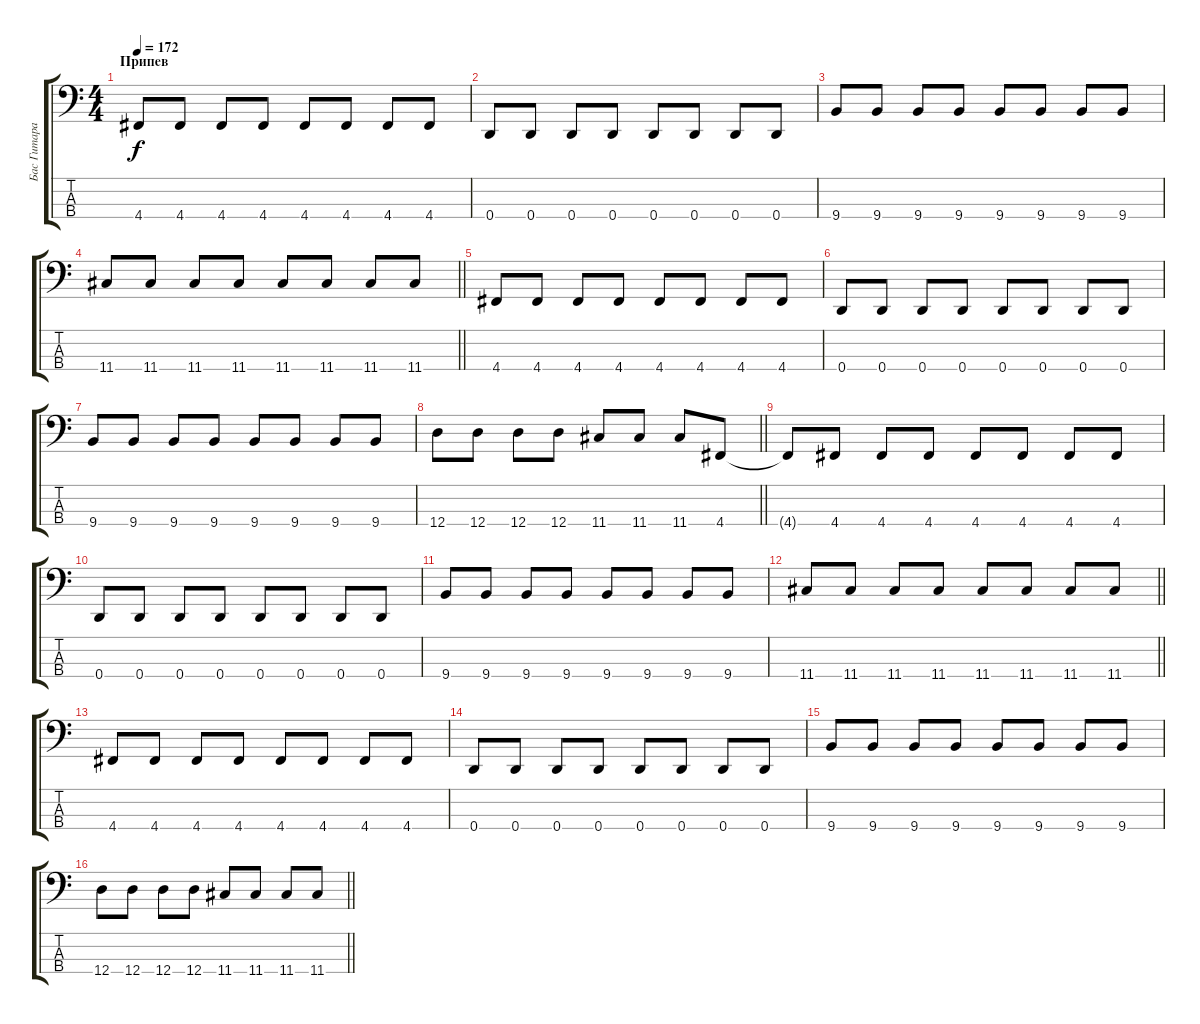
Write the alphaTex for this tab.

\track ("Бас Гитара" "Бас Гитара") {instrument electricbassfinger}
\staff {score tabs}
\tuning (G2 D2 A1 D1) {hide}
\ts (4 4)
\section ("" "Припев")
\tempo 172
\clef f4
\ks c
4.4.8{dy f} 4.4.8 4.4.8 4.4.8 4.4.8 4.4.8 4.4.8 4.4.8 |
0.4.8 0.4.8 0.4.8 0.4.8 0.4.8 0.4.8 0.4.8 0.4.8 |
9.4.8 9.4.8 9.4.8 9.4.8 9.4.8 9.4.8 9.4.8 9.4.8 |
\barLineRight lightlight
11.4.8 11.4.8 11.4.8 11.4.8 11.4.8 11.4.8 11.4.8 11.4.8 |
4.4.8 4.4.8 4.4.8 4.4.8 4.4.8 4.4.8 4.4.8 4.4.8 |
0.4.8 0.4.8 0.4.8 0.4.8 0.4.8 0.4.8 0.4.8 0.4.8 |
9.4.8 9.4.8 9.4.8 9.4.8 9.4.8 9.4.8 9.4.8 9.4.8 |
\barLineRight lightlight
12.4.8 12.4.8 12.4.8 12.4.8 11.4.8 11.4.8 11.4.8 4.4.8 |
\section ("" "")
4.4{t}.8 4.4.8 4.4.8 4.4.8 4.4.8 4.4.8 4.4.8 4.4.8 |
0.4.8 0.4.8 0.4.8 0.4.8 0.4.8 0.4.8 0.4.8 0.4.8 |
9.4.8 9.4.8 9.4.8 9.4.8 9.4.8 9.4.8 9.4.8 9.4.8 |
\barLineRight lightlight
11.4.8 11.4.8 11.4.8 11.4.8 11.4.8 11.4.8 11.4.8 11.4.8 |
4.4.8 4.4.8 4.4.8 4.4.8 4.4.8 4.4.8 4.4.8 4.4.8 |
0.4.8 0.4.8 0.4.8 0.4.8 0.4.8 0.4.8 0.4.8 0.4.8 |
9.4.8 9.4.8 9.4.8 9.4.8 9.4.8 9.4.8 9.4.8 9.4.8 |
\barLineRight lightlight
12.4.8 12.4.8 12.4.8 12.4.8 11.4.8 11.4.8 11.4.8 11.4.8
